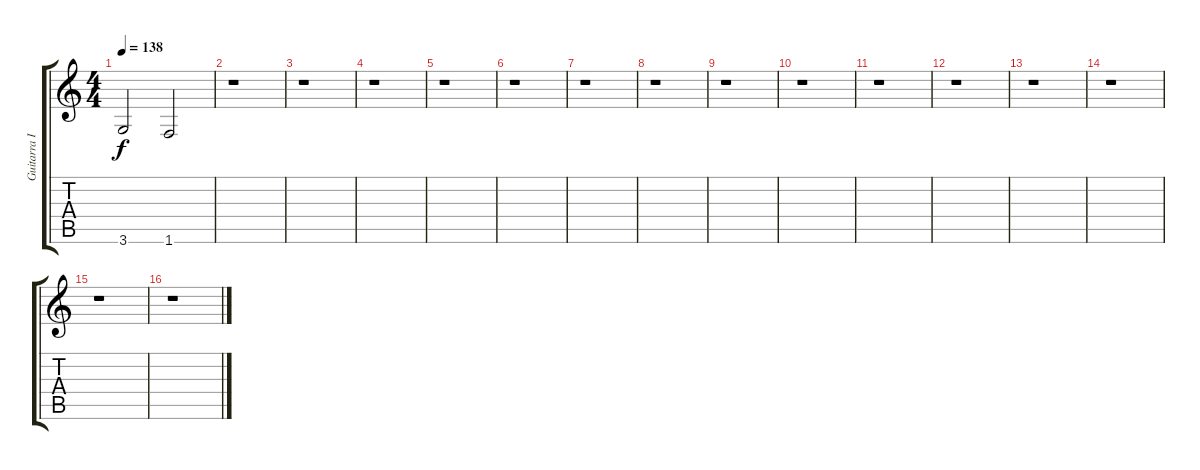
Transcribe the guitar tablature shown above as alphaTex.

\track ("Guitarra IV (Clásica)" "Guitarra I") {instrument acousticguitarnylon}
\staff {score tabs}
\tuning (E4 B3 G3 D3 A2 E2) {hide}
\ts (4 4)
\tempo 138
\clef g2
\ks c
3.6.2{dy f} 1.6.2 |
r.1 |
r.1 |
r.1 |
r.1 |
r.1 |
r.1 |
r.1 |
r.1 |
r.1 |
r.1 |
r.1 |
r.1 |
r.1 |
r.1 |
r.1
